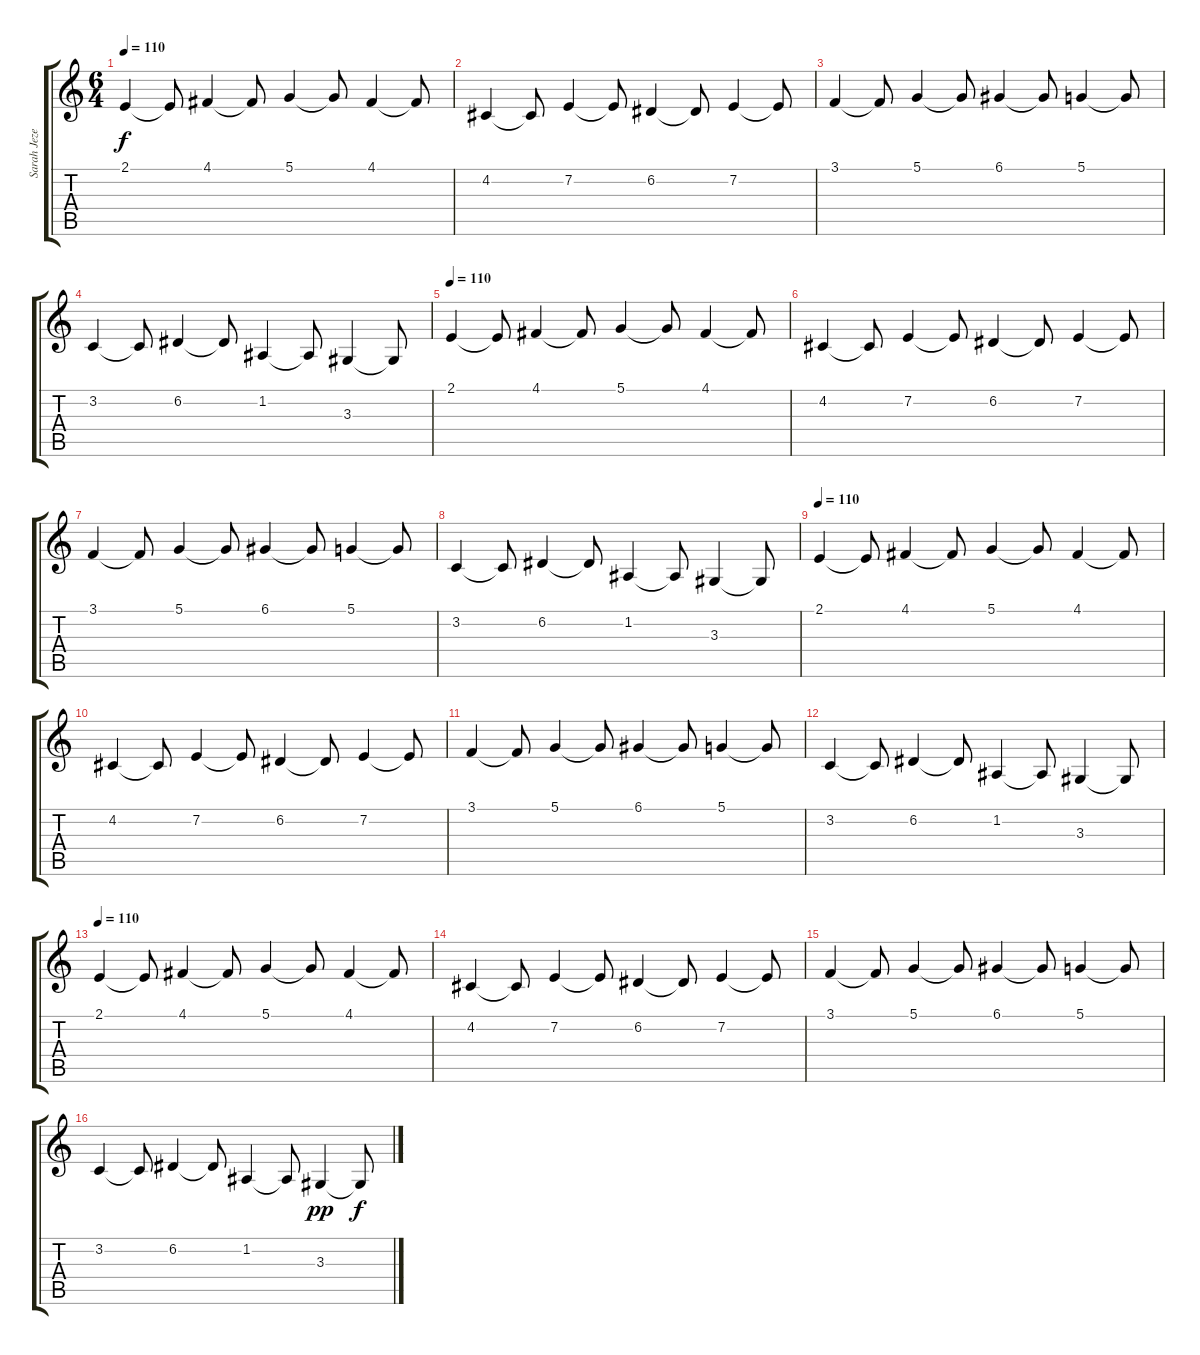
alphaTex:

\track ("Sarah Jezebel Deva" "Sarah Jeze") {instrument choiraahs}
\staff {score tabs}
\tuning (D4 A3 F3 C3 G2 D2) {hide}
\ts (6 4)
\tempo 110
\clef g2
\ks c
2.1.4{dy f} 2.1{t}.8 4.1.4 4.1{t}.8 5.1.4 5.1{t}.8 4.1.4 4.1{t}.8 |
4.2.4 4.2{t}.8 7.2.4 7.2{t}.8 6.2.4 6.2{t}.8 7.2.4 7.2{t}.8 |
3.1.4 3.1{t}.8 5.1.4 5.1{t}.8 6.1.4 6.1{t}.8 5.1.4 5.1{t}.8 |
3.2.4 3.2{t}.8 6.2.4 6.2{t}.8 1.2.4 1.2{t}.8 3.3.4 3.3{t}.8 |
\tempo 110
2.1.4 2.1{t}.8 4.1.4 4.1{t}.8 5.1.4 5.1{t}.8 4.1.4 4.1{t}.8 |
4.2.4 4.2{t}.8 7.2.4 7.2{t}.8 6.2.4 6.2{t}.8 7.2.4 7.2{t}.8 |
3.1.4 3.1{t}.8 5.1.4 5.1{t}.8 6.1.4 6.1{t}.8 5.1.4 5.1{t}.8 |
3.2.4 3.2{t}.8 6.2.4 6.2{t}.8 1.2.4 1.2{t}.8 3.3.4 3.3{t}.8 |
\tempo 110
2.1.4 2.1{t}.8 4.1.4 4.1{t}.8 5.1.4 5.1{t}.8 4.1.4 4.1{t}.8 |
4.2.4 4.2{t}.8 7.2.4 7.2{t}.8 6.2.4 6.2{t}.8 7.2.4 7.2{t}.8 |
3.1.4 3.1{t}.8 5.1.4 5.1{t}.8 6.1.4 6.1{t}.8 5.1.4 5.1{t}.8 |
3.2.4 3.2{t}.8 6.2.4 6.2{t}.8 1.2.4 1.2{t}.8 3.3.4 3.3{t}.8 |
\tempo 110
2.1.4 2.1{t}.8 4.1.4 4.1{t}.8 5.1.4 5.1{t}.8 4.1.4 4.1{t}.8 |
4.2.4 4.2{t}.8 7.2.4 7.2{t}.8 6.2.4 6.2{t}.8 7.2.4 7.2{t}.8 |
3.1.4 3.1{t}.8 5.1.4 5.1{t}.8 6.1.4 6.1{t}.8 5.1.4 5.1{t}.8 |
3.2.4 3.2{t}.8 6.2.4 6.2{t}.8 1.2.4 1.2{t}.8 3.3.4{dy pp} 3.3{t}.8{dy f}
